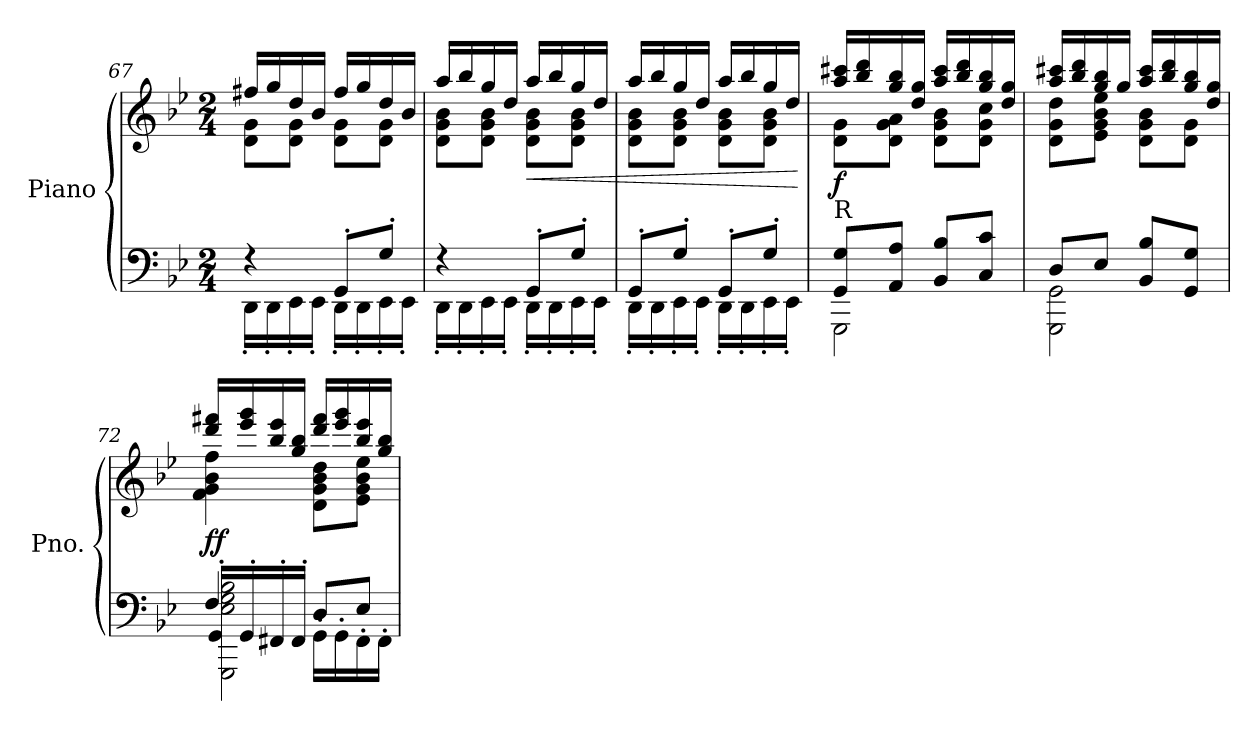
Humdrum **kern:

**kern	**kern	**dynam
*part1	*part1	*part1
*staff2	*staff1	*staff1/2
*I"Piano	*	*
*I'Pno.	*	*
*clefF4	*clefG2	*
*k[b-e-]	*k[b-e-]	*
*M2/4	*M2/4	*
=67	=67	=67
*^	*^	*
4r	16DD'\LL	16ff#X/LL	8d\ 8g\L	.
.	16DD'\	16gg/	.	.
.	16EE-'\	16dd/	8d\ 8g\J	.
.	16EE-'\JJ	16b-/JJ	.	.
8GG'/L	16DD'\LL	16ff#/LL	8d\ 8g\L	.
.	16DD'\	16gg/	.	.
8G'/J	16EE-'\	16dd/	8d\ 8g\J	.
.	16EE-'\JJ	16b-/JJ	.	.
!!LO:PB:g=z	!!
=68	=68	=68	=68	=68
4r	16DD'\LL	16aa/LL	8d\ 8g\ 8b-\L	.
.	16DD'\	16bb-/	.	.
.	16EE-'\	16gg/	8d\ 8g\ 8b-\J	.
.	16EE-'\JJ	16dd/JJ	.	.
!	!	!	!	!LO:HP:b
8GG'/L	16DD'\LL	16aa/LL	8d\ 8g\ 8b-\L	<
.	16DD'\	16bb-/	.	.
8G'/J	16EE-'\	16gg/	8d\ 8g\ 8b-\J	.
.	16EE-'\JJ	16dd/JJ	.	.
=69	=69	=69	=69	=69
8GG'/L	16DD'\LL	16aa/LL	8d\ 8g\ 8b-\L	.
.	16DD'\	16bb-/	.	.
8G'/J	16EE-'\	16gg/	8d\ 8g\ 8b-\J	.
.	16EE-'\JJ	16dd/JJ	.	.
8GG'/L	16DD'\LL	16aa/LL	8d\ 8g\ 8b-\L	.
.	16DD'\	16bb-/	.	.
8G'/J	16EE-'\	16gg/	8d\ 8g\ 8b-\J	.
.	16EE-'\JJ	16dd/JJ	.	.
*v	*v	*	*	*
*	*v	*v	*
.	.	[
=70	=70	=70
*^	*^	*
!LO:TX:a:t=R	!	!	!	!
!	!	!	!	!LO:DY:b
8GG/ 8G/L	2GGG\	16aa/ 16ccc#X/LL	8d\ 8g\L	f
.	.	16bb-/ 16ddd/	.	.
8AA/ 8A/J	.	16gg/ 16bb-/	8d\ 8g\ 8a\J	.
.	.	16dd/ 16gg/JJ	.	.
8BB-/ 8B-/L	.	16aa/ 16ccc#/LL	8d\ 8g\ 8b-\L	.
.	.	16bb-/ 16ddd/	.	.
8C/ 8c/J	.	16gg/ 16bb-/	8d\ 8g\ 8cc\J	.
.	.	16dd/ 16gg/JJ	.	.
!!LO:LB:g=z	!!
=71	=71	=71	=71	=71
8D/L	2GGG\ 2GG\	16aa/ 16ccc#X/LL	8d\ 8g\ 8dd\L	.
.	.	16bb-/ 16ddd/	.	.
8E-/J	.	16gg/ 16bb-/	8e-\ 8g\ 8b-\ 8ee-\J	.
.	.	16gg/JJ	.	.
8BB-/ 8B-/L	.	16aa/ 16ccc#/LL	8d\ 8g\ 8b-\L	.
.	.	16bb-/ 16ddd/	.	.
8GG/ 8G/J	.	16gg/ 16bb-/	8d\ 8g\J	.
.	.	16dd/ 16gg/JJ	.	.
=72	=72	=72	=72	=72
*	*^	*	*	*
!	!	!	!	!	!LO:DY:a=2
4F/	2GGG\ 2E-\ 2G\ 2B-\	16GG'/LL	16ddd/ 16fff#X/LL	4f\ 4g\ 4b-\ 4ff\	ff
.	.	16GG'/	16eee-/ 16ggg/	.	.
.	.	16FF#X'/	16bb-/ 16eee-/	.	.
.	.	16FF#'/JJ	16gg/ 16bb-/JJ	.	.
8D/L	.	16GG'\LL	16ddd/ 16fff#/LL	8d\ 8g\ 8b-\ 8dd\L	.
.	.	16GG'\	16eee-/ 16ggg/	.	.
8E-/J	.	16FF#'\	16bb-/ 16eee-/	8e-\ 8g\ 8b-\ 8ee-\J	.
.	.	16FF#'\JJ	16gg/ 16bb-/JJ	.	.
*v	*v	*v	*	*	*
*	*v	*v	*
=	=	=
*-	*-	*-
